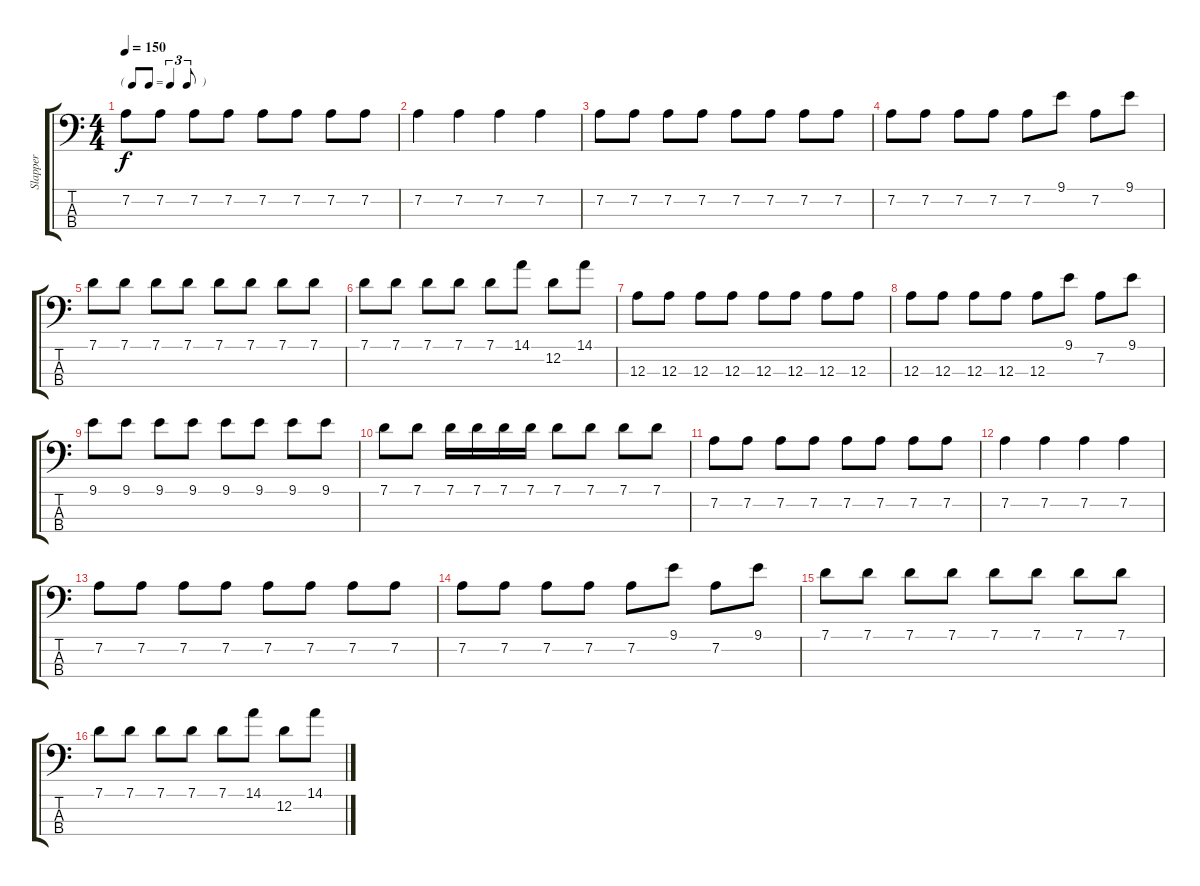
\track ("Slapper" "Slapper") {instrument electricbassfinger}
\staff {score tabs}
\tuning (G2 D2 A1 E1) {hide}
\ts (4 4)
\tf triplet8th
\tempo 150
\clef f4
\ks c
7.2.8{dy f} 7.2.8 7.2.8 7.2.8 7.2.8 7.2.8 7.2.8 7.2.8 |
7.2.4 7.2.4 7.2.4 7.2.4 |
7.2.8 7.2.8 7.2.8 7.2.8 7.2.8 7.2.8 7.2.8 7.2.8 |
7.2.8 7.2.8 7.2.8 7.2.8 7.2.8 9.1.8 7.2.8 9.1.8 |
7.1.8 7.1.8 7.1.8 7.1.8 7.1.8 7.1.8 7.1.8 7.1.8 |
7.1.8 7.1.8 7.1.8 7.1.8 7.1.8 14.1.8 12.2.8 14.1.8 |
12.3.8 12.3.8 12.3.8 12.3.8 12.3.8 12.3.8 12.3.8 12.3.8 |
12.3.8 12.3.8 12.3.8 12.3.8 12.3.8 9.1.8 7.2.8 9.1.8 |
9.1.8 9.1.8 9.1.8 9.1.8 9.1.8 9.1.8 9.1.8 9.1.8 |
7.1.8 7.1.8 7.1.16 7.1.16 7.1.16 7.1.16 7.1.8 7.1.8 7.1.8 7.1.8 |
7.2.8 7.2.8 7.2.8 7.2.8 7.2.8 7.2.8 7.2.8 7.2.8 |
7.2.4 7.2.4 7.2.4 7.2.4 |
7.2.8 7.2.8 7.2.8 7.2.8 7.2.8 7.2.8 7.2.8 7.2.8 |
7.2.8 7.2.8 7.2.8 7.2.8 7.2.8 9.1.8 7.2.8 9.1.8 |
7.1.8 7.1.8 7.1.8 7.1.8 7.1.8 7.1.8 7.1.8 7.1.8 |
7.1.8 7.1.8 7.1.8 7.1.8 7.1.8 14.1.8 12.2.8 14.1.8
